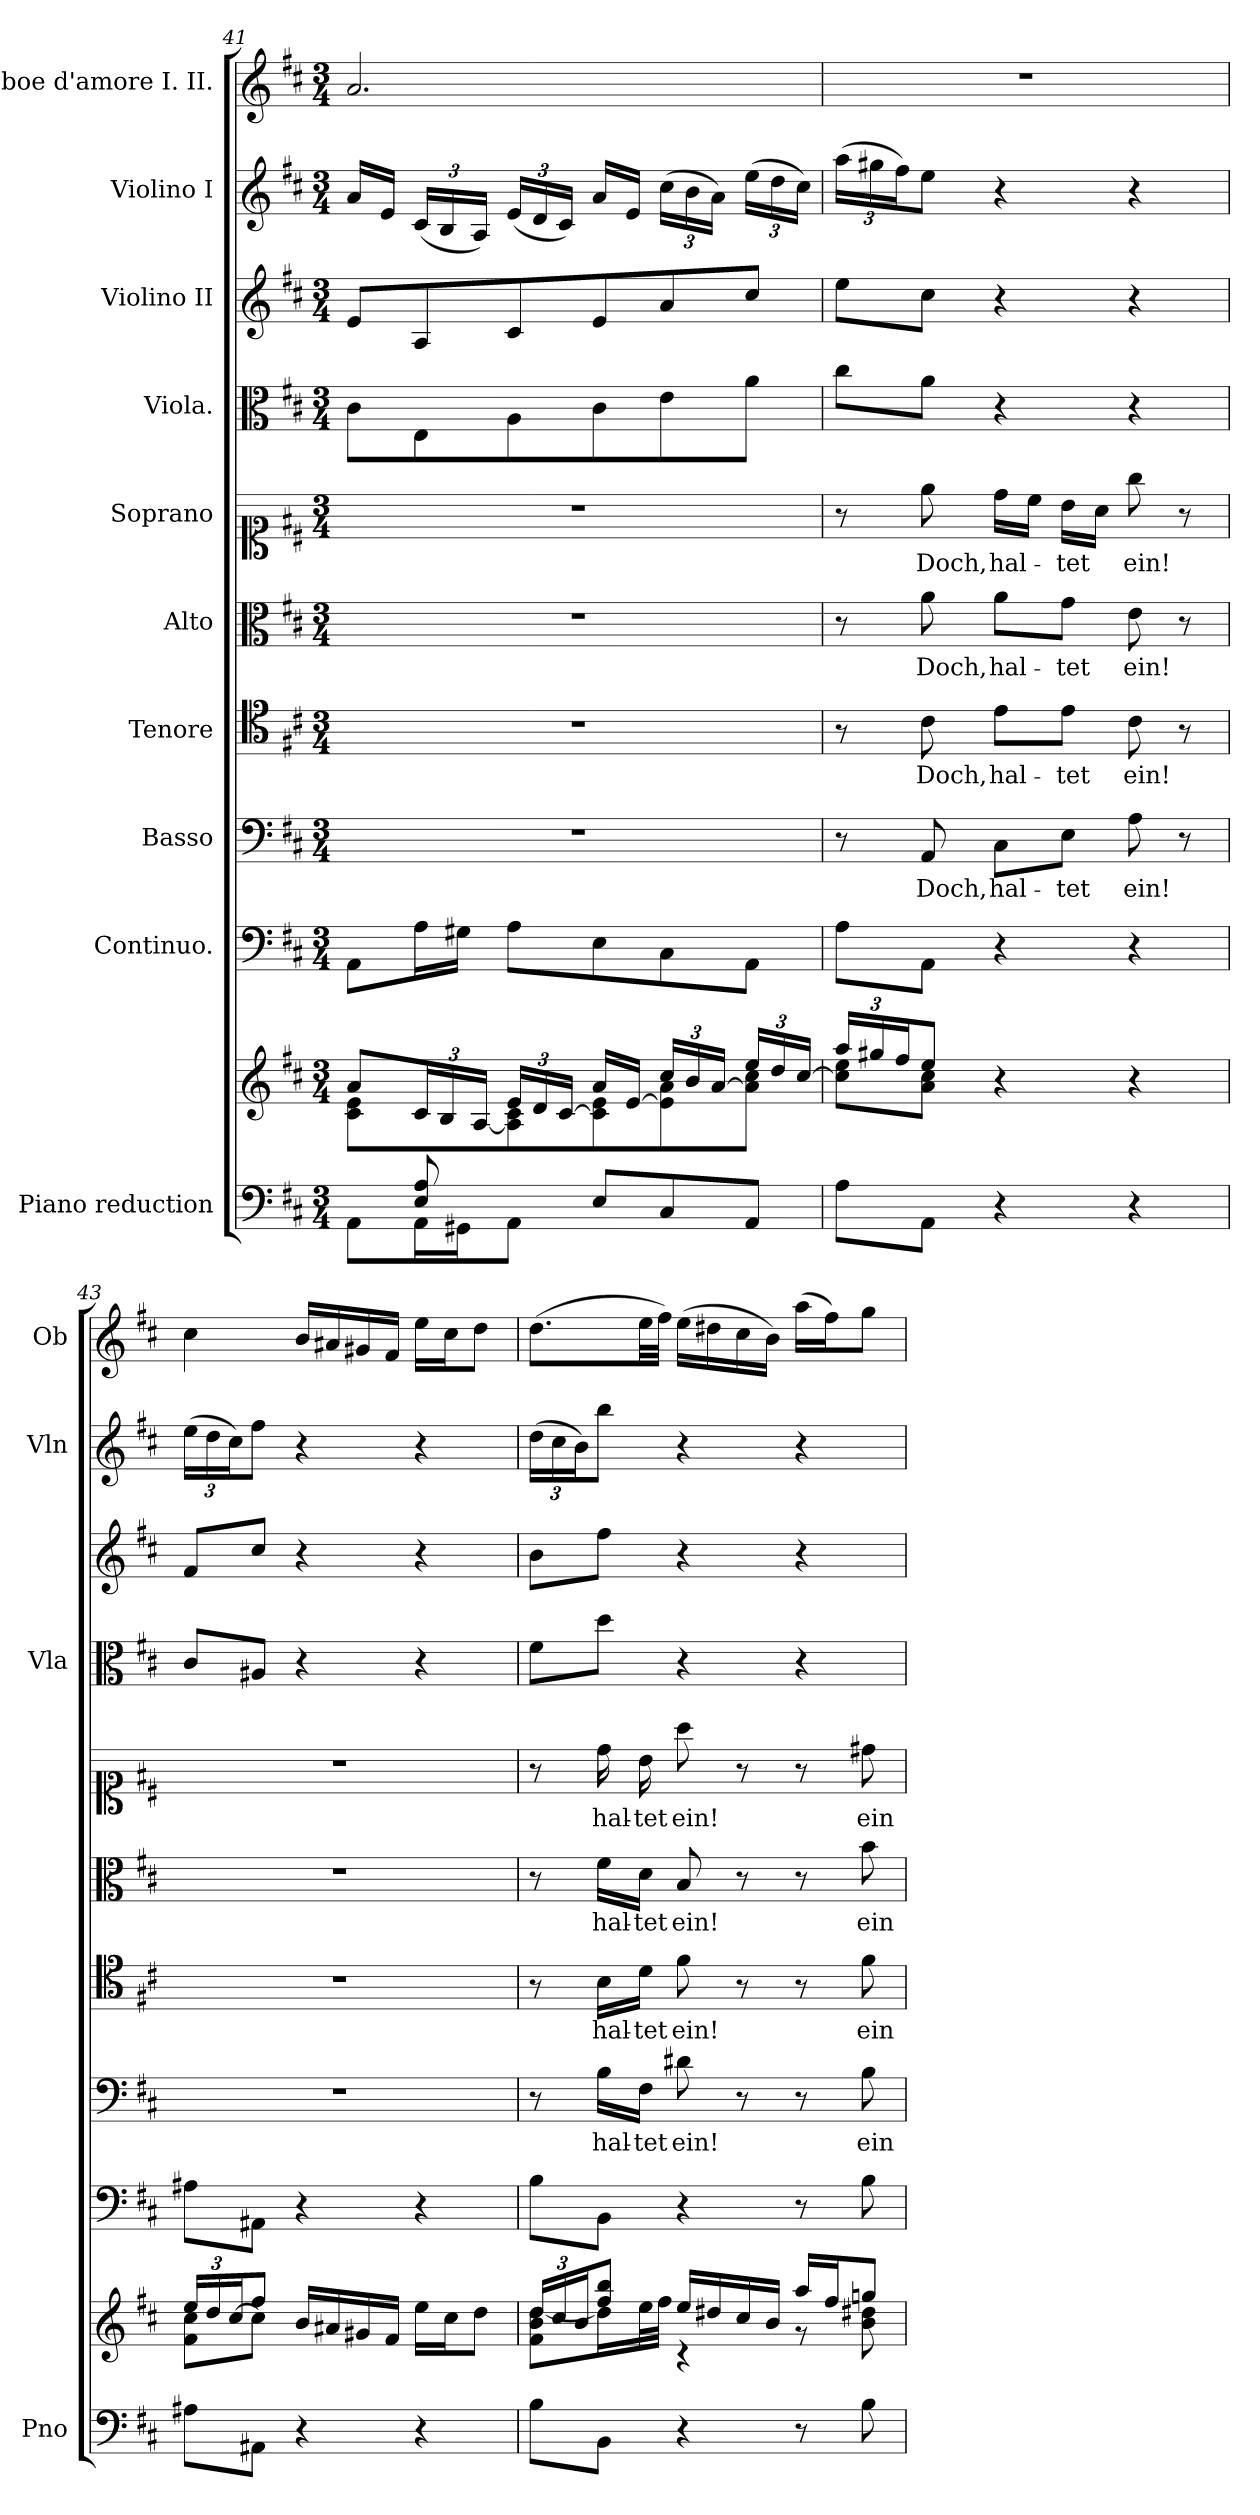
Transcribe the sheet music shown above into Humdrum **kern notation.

**kern	**kern	**kern	**kern	**text	**kern	**text	**kern	**text	**kern	**text	**kern	**kern	**kern	**kern
*part10	*part10	*part9	*part8	*part8	*part7	*part7	*part6	*part6	*part5	*part5	*part4	*part3	*part2	*part1
*staff11	*staff10	*staff9	*staff8	*staff8	*staff7	*staff7	*staff6	*staff6	*staff5	*staff5	*staff4	*staff3	*staff2	*staff1
*I"Piano reduction	*	*I"Continuo.	*I"Basso	*	*I"Tenore	*	*I"Alto	*	*I"Soprano	*	*I"Viola.	*I"Violino II	*I"Violino I	*I"Oboe d'amore I. II.
*I'Pno	*	*	*	*	*	*	*	*	*	*	*I'Vla	*	*I'Vln	*I'Ob
*clefF4	*clefG2	*clefF4	*clefF4	*	*clefC4	*	*clefC3	*	*clefC1	*	*clefC3	*clefG2	*clefG2	*clefG2
*k[f#c#]	*k[f#c#]	*k[f#c#]	*k[f#c#]	*	*k[f#c#]	*	*k[f#c#]	*	*k[f#c#]	*	*k[f#c#]	*k[f#c#]	*k[f#c#]	*k[f#c#]
*M3/4	*M3/4	*M3/4	*M3/4	*	*M3/4	*	*M3/4	*	*M3/4	*	*M3/4	*M3/4	*M3/4	*M3/4
=41	=41	=41	=41	=41	=41	=41	=41	=41	=41	=41	=41	=41	=41	=41
*^	*^	*	*	*	*	*	*	*	*	*	*	*	*	*
8ryy	8AA\L	8a/L	8c#\ 8e\L	8AA\L	2.r	.	2.r	.	2.r	.	2.r	.	8c#\L	8e/L	16a/LL	2.a/
.	.	.	.	.	.	.	.	.	.	.	.	.	.	.	16e/JJ	.
*	*	*Xbrackettup	*	*	*	*	*	*	*	*	*	*	*	*	*Xbrackettup	*
8E/ 8A/	16AA\L	24c#/L	8ryy	16A\L	.	.	.	.	.	.	.	.	8E\	8A/	(24c#/LL	.
.	.	24B/	.	.	.	.	.	.	.	.	.	.	.	.	24B/	.
.	16GG#X\J	.	.	16G#X\JJ	.	.	.	.	.	.	.	.	.	.	.	.
.	.	[<24A/JJ	.	.	.	.	.	.	.	.	.	.	.	.	24A/JJ)	.
2ryy	8AA\J	24e/LL	8A\] 8c#\	8A\L	.	.	.	.	.	.	.	.	8A\	8c#/	(24e/LL	.
.	.	24d/	.	.	.	.	.	.	.	.	.	.	.	.	24d/	.
.	.	[<24c#/JJ	.	.	.	.	.	.	.	.	.	.	.	.	24c#/JJ)	.
.	8E/L	16a/LL	8c#\] 8e\	8E\	.	.	.	.	.	.	.	.	8c#\	8e/	16a/LL	.
.	.	[<16e/JJ	.	.	.	.	.	.	.	.	.	.	.	.	16e/JJ	.
.	8C#/	24cc#/LL	8e\] 8a\	8C#\	.	.	.	.	.	.	.	.	8e\	8a/	(24cc#\LL	.
.	.	24b/	.	.	.	.	.	.	.	.	.	.	.	.	24b\	.
.	.	[<24a/JJ	.	.	.	.	.	.	.	.	.	.	.	.	24a\JJ)	.
.	8AA/J	24ee/LL	8a\] 8cc#\J	8AA\J	.	.	.	.	.	.	.	.	8a\J	8cc#/J	(24ee\LL	.
.	.	24dd/	.	.	.	.	.	.	.	.	.	.	.	.	24dd\	.
.	.	[<24cc#/JJ	.	.	.	.	.	.	.	.	.	.	.	.	24cc#\JJ)	.
*v	*v	*	*	*	*	*	*	*	*	*	*	*	*	*	*	*
!!LO:PB:g=z
=42	=42	=42	=42	=42	=42	=42	=42	=42	=42	=42	=42	=42	=42	=42	=42
8A\L	24aa/LL	8cc#\] 8ee\L	8A\L	8r	.	8r	.	8r	.	8r	.	8cc#\L	8ee\L	(24aa\LL	2.r
.	24gg#X/	.	.	.	.	.	.	.	.	.	.	.	.	24gg#X\	.
.	24ff#/J	.	.	.	.	.	.	.	.	.	.	.	.	24ff#\J)	.
!	!	!	!	!	!LO:LY:b	!	!LO:LY:b	!	!LO:LY:b	!	!LO:LY:b	!	!	!	!
8AA\J	8ee/J	8a\ 8cc#\J	8AA\J	8AA/	Doch,	8c#\	Doch,	8a\	Doch,	8ee\	Doch,	8a\J	8cc#\J	8ee\J	.
!	!	!	!	!	!LO:LY:b	!	!LO:LY:b	!	!LO:LY:b	!	!LO:LY:b	!	!	!	!
4r	4r	4ryy	4r	8C#\L	hal-	8e\L	hal-	8a\L	hal-	16dd\LL	hal-	4r	4r	4r	.
.	.	.	.	.	.	.	.	.	.	16cc#\JJ	.	.	.	.	.
!	!	!	!	!	!LO:LY:b	!	!LO:LY:b	!	!LO:LY:b	!	!LO:LY:b	!	!	!	!
.	.	.	.	8E\J	-tet	8e\J	-tet	8g\J	-tet	16b\LL	tet	.	.	.	.
.	.	.	.	.	.	.	.	.	.	16a\JJ	.	.	.	.	.
!	!	!	!	!	!LO:LY:b	!	!LO:LY:b	!	!LO:LY:b	!	!LO:LY:b	!	!	!	!
4r	4r	4ryy	4r	8A\	ein!	8c#\	ein!	8e\	ein!	8gg\	ein!	4r	4r	4r	.
.	.	.	.	8r	.	8r	.	8r	.	8r	.	.	.	.	.
=43	=43	=43	=43	=43	=43	=43	=43	=43	=43	=43	=43	=43	=43	=43	=43
8A#X\L	24ee/LL	8f#\ 8cc#\L	8A#X\L	2.r	.	2.r	.	2.r	.	2.r	.	8c#/L	8f#/L	(24ee\LL	4cc#\
.	24dd/	.	.	.	.	.	.	.	.	.	.	.	.	24dd\	.
.	[<24cc#/J	.	.	.	.	.	.	.	.	.	.	.	.	24cc#\J)	.
8AA#X\J	8ff#/J	8cc#\J]	8AA#X\J	.	.	.	.	.	.	.	.	8A#X/J	8cc#/J	8ff#\J	.
4r	16b/LL	4ryy	4r	.	.	.	.	.	.	.	.	4r	4r	4r	16b/LL
.	16a#X/	.	.	.	.	.	.	.	.	.	.	.	.	.	16a#X/
.	16g#X/	.	.	.	.	.	.	.	.	.	.	.	.	.	16g#X/
.	16f#/JJ	.	.	.	.	.	.	.	.	.	.	.	.	.	16f#/JJ
4r	16ee\LL	4ryy	4r	.	.	.	.	.	.	.	.	4r	4r	4r	16ee\LL
.	16cc#\J	.	.	.	.	.	.	.	.	.	.	.	.	.	16cc#\J
.	8dd\J	.	.	.	.	.	.	.	.	.	.	.	.	.	8dd\J
=44	=44	=44	=44	=44	=44	=44	=44	=44	=44	=44	=44	=44	=44	=44	=44
8B\L	24dd/LL	8f#\ 8b\ [8dd\L	8B\L	8r	.	8r	.	8r	.	8r	.	8f#\L	8b\L	(24dd\LL	(8.dd\L
.	24cc#/	.	.	.	.	.	.	.	.	.	.	.	.	24cc#\	.
.	24b/J	.	.	.	.	.	.	.	.	.	.	.	.	24b\J)	.
!	!	!	!	!	!LO:LY:b	!	!LO:LY:b	!	!LO:LY:b	!	!LO:LY:b	!	!	!	!
8BB\J	8ff#/ 8bb/J	16dd\L]	8BB\J	16B\LL	hal-	16B\LL	hal-	16f#\LL	hal-	16dd\	hal-	8dd\J	8ff#\J	8bb\J	.
!	!	!	!	!	!LO:LY:b	!	!LO:LY:b	!	!LO:LY:b	!	!LO:LY:b	!	!	!	!
.	.	32ee\L	.	16F#\JJ	-tet	16d\JJ	-tet	16d\JJ	-tet	16b\	-tet	.	.	.	32ee\LL
.	.	32ff#\JJJ	.	.	.	.	.	.	.	.	.	.	.	.	32ff#\JJJ)
!	!	!	!	!	!LO:LY:b	!	!LO:LY:b	!	!LO:LY:b	!	!LO:LY:b	!	!	!	!
4r	16ee/LL	4r	4r	8d#X\	ein!	8f#\	ein!	8B/	ein!	8aa\	ein!	4r	4r	4r	(16ee\LL
.	16dd#X/	.	.	.	.	.	.	.	.	.	.	.	.	.	16dd#X\
.	16cc#/	.	.	8r	.	8r	.	8r	.	8r	.	.	.	.	16cc#\
.	16b/JJ	.	.	.	.	.	.	.	.	.	.	.	.	.	16b\JJ)
8r	16aa/LL	8r	8r	8r	.	8r	.	8r	.	8r	.	4r	4r	4r	(16aa\LL
.	16ff#/J	.	.	.	.	.	.	.	.	.	.	.	.	.	16ff#\J)
!	!	!	!	!	!LO:LY:b	!	!LO:LY:b	!	!LO:LY:b	!	!LO:LY:b	!	!	!	!
8B\	8ggn/J	8b\ 8dd#X\	8B\	8B\	ein	8f#\	ein	8b\	ein	8dd#X\	ein	.	.	.	8gg\J
*	*v	*v	*	*	*	*	*	*	*	*	*	*	*	*	*
=	=	=	=	=	=	=	=	=	=	=	=	=	=	=
*-	*-	*-	*-	*-	*-	*-	*-	*-	*-	*-	*-	*-	*-	*-
